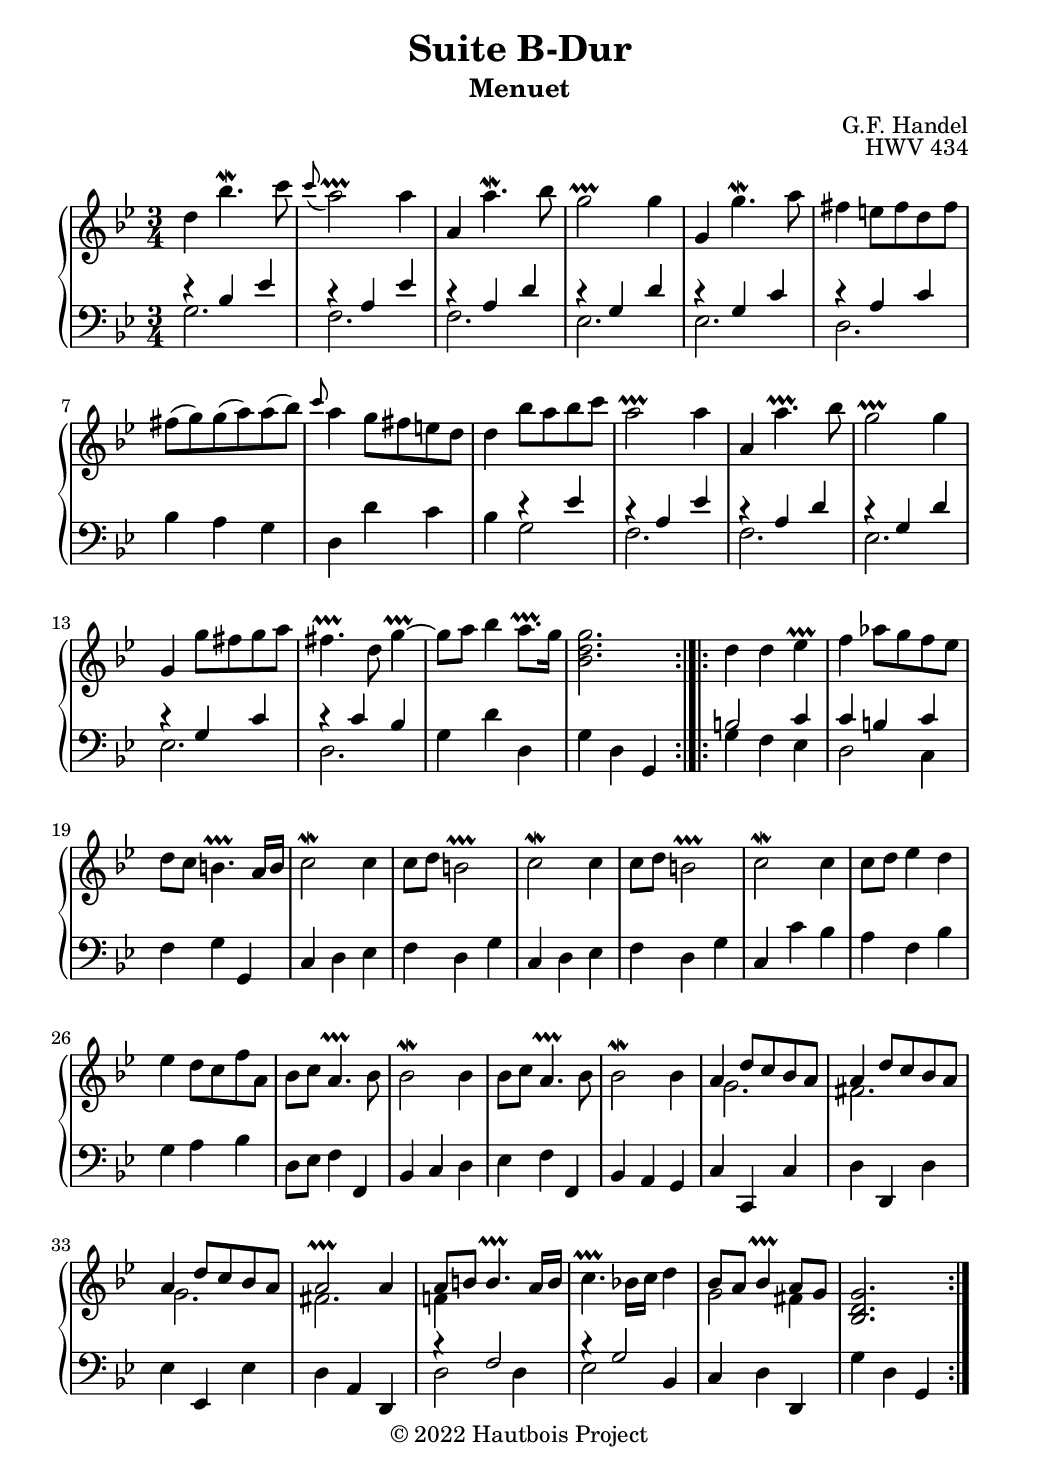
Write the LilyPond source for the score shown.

%! Title: Suite B-Dur, HWV 434
%! Subtitle: VI. Menuet
%! Subsubtitle:
%! Type: final
%! Status: review
%! Remark:

\version "2.22.1"
\include "italiano.ly"

%****************************************************************
% Start cut-&-pastable-section

%****************************************************************

\paper {
  % Set paper
  #(set-paper-size "b5")
  indent = 0\mm
  line-width = 156\mm
  ragged-right = ##f
  line-width = #(- line-width (* mm 3.000000) (* mm 1))
}

\layout {
  
}

%*****************************************
%  Set Header
%*****************************************
\header {
  title = "Suite B-Dur"
  subtitle = "Menuet"
  composer = "G.F. Handel"
  opus = "HWV 434"
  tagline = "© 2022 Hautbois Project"
}

%*****************************************
% Start Voice
% Write the voices here
%*****************************************
MyMeter = \time 3/4
%MyTempo = \tempo "Allegro ma non troppo" 2. = 76
MyKey = \key sib \major
PieceName = "Minuet"

VoiceI = \relative re'' {
  % bar 1 - 8
  re4 sib'4.\mordent do8 |
  \grace do8( la2\prallprall) la4 |
  la,4 la'4.\mordent sib8 |
  sol2\prallprall sol4 |
  sol,4 sol'4.\mordent la8 |
  fad4 mi8 fad re fad |
  fad( sol) sol( la) la( sib) |
  \grace do8 la4 sol8 fad mi re |
  
  % bar 9 - 16
  re4 sib'8 la sib do |
  la2\prallprall la4 |
  la,4 la'4.\prallprall sib8 |
  sol2\prallprall sol4 |
  sol,4 sol'8 fad sol la |
  fad4.\prallprall re8 sol4~\prallprall |
  sol8 la sib4 la8.\prallprall sol16 |
  <sol re sib>2. |
  
  \bar ":|.|:"
  
  % bar 17 - 24
  re4 re mib\prallprall |
  fa4 lab8 sol fa mib |
  re do si4.\prallprall la16 si |
  do2\mordent do4 |
  do8 re si2\prallprall |
  do2\mordent do4 |
  do8 re si2\prallprall |
  do2\mordent do4 |
  
  % bar 25 - 30
  do8 re mib4 re |
  mib re8 do fa la, |
  sib do la4.\prallprall sib8 |
  sib2\mordent sib4 |
  sib8 do la4.\prallprall sib8 |
  sib2\mordent sib4 |
  
  % bar 31 - 38
  <<
  {
    \voiceOne
    la4 re8 do sib la |
    la4 re8 do sib la |
    la4 re8 do sib la |
    la2\prallprall la4 |
    la8 si! si4.\prallprall la16 si |
    \stemDown do4.\prallprall sib!16 do re4 |
    \stemUp sib8 la sib4\prallprall la8 sol |
  }
  \\
  \new Voice {
    \voiceTwo
    sol2. | fad2. | sol2. | fad2. |
    fa!4 s2 | s2. | sol2 fad4 |
  }
  >>
  
  <sol re sib>2. 
  
  \bar ":|."
}


BassoI = \relative sib {
  % bar 1 - 8
  re4\rest sib4 mib | do\rest la mib' | do\rest la re | do\rest sol re' |
  do\rest sol do | do\rest la do | \stemNeutral sib la sol | re re' do |
  
  % bar 9 - 16
  s4 re4\rest \stemUp mib4 | do4\rest la mib' | do\rest la re | do\rest sol re' |
  do\rest sol do | do\rest do sib | \stemNeutral sol re' re, | sol re sol, |
  
  \bar ":|.|:"
  
  % bar 17 - 24
  \stemUp si'2 do4 | do si do | s2. | s2. | s2. | s2. | s2. |
  
  % bar 25 - 31
  s2. | s2. | s2. | s2. | s2. | s2. | s2. | s2. |
  
  % bar 32 - 38
  s2. | s2. | s2. | sib4\rest fa2 | sib4\rest sol2 | s2. | s2. |
  
  \bar ":|."
}

BassoII = \relative sol {
  % bar 1 - 8
  sol2. | fa | fa | mib | mib | re | s2. | s2. |
  
  % bar 9 - 16
  sib'4 sol2 | fa2. | fa | mib | mib | re | s2. | s2. |
  
  \bar ":|.|:"
  
  % bar 17 - 24
  \stemNeutral
  sol4 fa mib | re2 \once \stemDown do4 | fa sol sol, | do re mib |
  fa re sol | do, re mib | fa re sol | do, do' sib |
  
  % bar 25 - 31
  la fa sib | sol la sib | re,8 mib8 fa4 fa, |
  sib do re | mib fa fa, | sib la sol | do do, do' |
  
  % bar 32 - 38
  re re, re' | mib mib, mib' | re la re, | re'2 re4 |
  mib2 sib4 | do re re, | sol' re sol, |
  
  \bar ":|."
}

%*****************************************
%  Start Score
%*****************************************

%\markup { \vspace #1 }
\score {
  \header {
    %piece = \PieceName
  }
  \new PianoStaff <<
    \new Staff { 
      \clef "treble" 
      %\MyTempo
      \MyKey
      \MyMeter
        \VoiceI
    }
    \new Staff { 
      \clef "bass"
      %\MyTempo
      \MyKey
      \MyMeter
      <<
        \BassoI
        \\
        \BassoII
      >>
    }
  >>
}